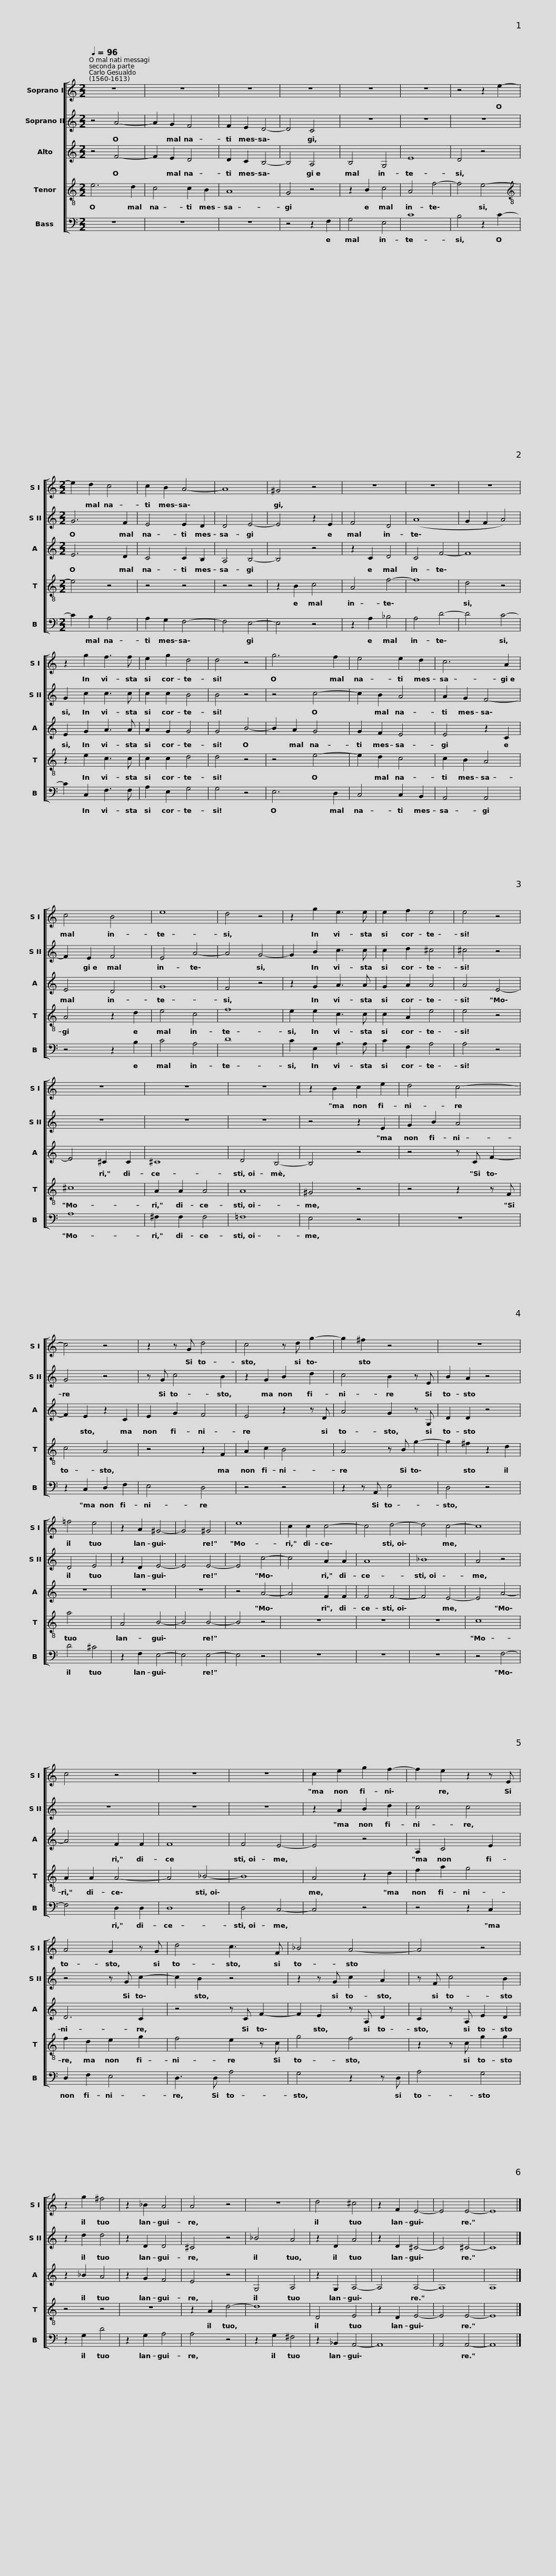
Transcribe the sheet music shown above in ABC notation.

X:1
%%score [ 1 2 3 4 5 ]
L:1/8
Q:1/4=96
M:2/2
I:linebreak $
K:C
V:1 treble
V:2 treble
V:3 treble
V:4 treble-8
V:5 bass
V:1
 z8 | z8 | z8 | z8 | z8 | %5
 z8 | z4 z2 e2- |$[M:2/2] e2 d2 c4 | c2 B2 A4- | A8 | %10
 ^G4 z4 | z8 | z8 | z8 |$ z2 g2 f3 f | %15
 e2 g2 d4 | d4 z4 | g6 f2 | e4 e2 d2 | c6 A2 |$ %20
 c4 B4 | e8 | d4 z4 | z2 g2 e3 e | e2 f2 e4 | %25
 e4 z4 | z8 |$ z8 | z8 | z2 B2 c2 e2 | %30
 d4 c4- | c4 z4 | z2 z G d4 |$ c4 z d g2- | g2 ^f2 z4 | %35
 z8 | =f4 e4 | z2 A2 ^G4- | G4 ^G4 | e8 | %40
 c2 c2 c4- |$ c4 d4- | d4 c4- | c8 | c4 z4 | %45
 z8 | z8 | c2 e2 g2 f2- |$ f2 e2 z2 z E | A4 G2 z G | %50
 d4 c3 F | _B4 A4- | A4 z4 | z2 g2 ^f4 |$ z2 _B2 A4 | %55
 A4 z4 | z8 | d4 ^c4 | z2 F2 E4- | E4 E4- | %60
 E8 |] %61
V:2
 z4 A4- | A2 G2 F4 | F2 E2 D4- | D4 C4 | z8 | %5
 z8 | z8 |$[M:2/2] G6 F2 | E4 E2 D2 | D4 E4- | %10
 E4 z2 E2 | F4 D4 | (A8 | G2 F2 A4) |$ G2 c2 c3 c | %15
 c2 c2 B4 | B4 z4 | z4 c4- | c2 B2 A4 | A2 G2 F4- |$ %20
 F2 E2 F4 | E4 A4- | A4 G4- | G2 B2 c3 c | c2 d2 ^c4 | %25
 ^c4 z4 | z8 |$ z8 | z8 | z4 z2 E2 | %30
 G2 B2 A4 | G4 z4 | z G c4 B2 |$ z2 G2 B2 d2 | c4 B2 z E | %35
 B2 A2 z4 | D4 E4 | z2 D2 E4- | E4 E4- | E4 c4- | %40
 c4 A2 A2 |$ A8 | _B8 | A4 z4 | z8 | %45
 z8 | z8 | z2 A2 B2 d2 |$ c4 c4 | z4 z G c2- | %50
 c2 B2 z4 | z2 z G c2 A2 | z F c4 B2 | z2 d2 d4 |$ z2 D2 D4 | %55
 ^C4 z4 | _B4 A4 | z2 D2 A4 | z2 D2 ^C4- | C4 ^C4- | %60
 C8 |] %61
V:3
 z4 F4- | F2 E2 D4 | D2 C2 B,4- | B,4 A,4 | B,4 G,4 | %5
 E8 | D4 z4 |$[M:2/2] E6 D2 | C4 C2 B,2 | A,4 B,4- | %10
 B,4 z4 | z2 C2 D4 | C4 F4- | F8 |$ E2 G2 A3 A | %15
 A2 G2 G4 | G4 B4- | B2 A2 G4 | G2 F2 E4 | E4 z2 C2 |$ %20
 E4 D4 | G8 | F4 z4 | z2 G2 A3 A | G2 A2 A4 | %25
 A4 E4- | E4 ^C2 C2 |$ ^C8 | D4 B,4- | B,4 z4 | %30
 z4 z C F2- | F2 E2 z2 C2 | E2 G2 F4 |$ E4 z2 z D | A4 G2 z G, | %35
 D2 D2 z4 | z8 | z8 | z8 | z4 A4- | %40
 A4 F2 F2 |$ F4 F4- | F4 E4- | E4 A4- | A4 F2 F2 | %45
 F8 | F4 E4- | E4 z4 |$ A,2 C4 E2 | D6 C2 | %50
 z4 z C F2- | F2 E2 z A, D2 | C2 z A, E2 D2 | z2 _B2 A4 |$ z2 G2 F4 | %55
 E4 z4 | G,4 A,4 | z2 G,2 A,4- | A,4 A,4- | A,8 | %60
 A,8 |] %61
V:4
 e6 d2 | c4 c2 B2 | A8 | G4 z4 | z2 B2 c4 | %5
 A4 f4- | f4 e4- |$[M:2/2][K:treble-8] e4 z4 | z4 z4 | z4 z4 | %10
 z2 B2 c4 | A4 f4- | f8 | d4 z4 |$ z2 e2 c3 c | %15
 c2 c2 d4 | d4 z4 | z4 e4- | e2 d2 c4 | c2 B2 A4 |$ %20
 A4 z2 d2 | e4 c4 | f8 | e2 e2 c3 c | c2 A2 e4 | %25
 e4 z4 | ^c8 |$ A2 A2 A4 | A8 | ^G4 z4 | %30
 z4 z2 z F | c4 A4 | z4 z2 F2 |$ A2 c2 B4 | A4 z B g2- | %35
 g2 ^f2 z2 d2 | a4 x4 | A4 B4- | B4 B4- | B4 z4 | %40
 z8 |$ z8 | z8 | c8 | A2 A2 A4- | %45
 A4 _B4- | B8 | A4 z2 d2 |$ f2 a2 g4 | f2 d2 e2 g2 | %50
 f4 e2 z c | g4 f4 | z2 z c g2 g2 | z4 z4 |$ z8 | %55
 z2 A2 d4- | d8 | D4 E4 | z2 D2 E4- | E4 E4- | %60
 E8 |] %61
V:5
 z8 | z8 | z8 | z4 z2 F,2 | G,4 E,4 | %5
 C8 | B,4 z2 C2- |$[M:2/2] C2 B,2 A,4 | A,2 G,2 F,4- | F,4 E,4- | %10
 E,4 z4 | z2 A,2 _B,4 | A,4 D4- | D4 C4- |$ C2 C,2 F,3 F, | %15
 A,2 E,2 G,4 | G,4 z4 | E,6 D,2 | C,4 C,2 B,,2 | A,,4 A,,4 |$ %20
 z4 z2 B,2 | C4 A,4 | D8 | C2 E,2 A,3 A, | C2 F,2 A,4 | %25
 A,4 z4 | A,8 |$ ^F,2 F,2 F,4 | =F,8 | E,4 z4 | %30
 z8 | z2 C,2 D,2 F,2 | E,4 D,4 |$ z4 z4 | z2 z A,, E,4 | %35
 D,4 z4 | D4 ^C4 | z2 F,2 E,4- | E,4 E,4- | E,4 z4 | %40
 z8 |$ z8 | z8 | z4 F,4- | F,4 D,2 D,2 | %45
 D,8 | D,4 C,4- | C,4 z4 |$ z4 z2 C,2 | D,2 F,2 E,4 | %50
 D,3 D, A,4 | G,4 z2 z D, | A,4 G,4 | z2 G,2 D4 |$ z2 G,2 A,4 | %55
 A,4 z4 | z2 G,2 ^F,4 | z2 _B,,2 A,,4- | A,,8 | A,,4 A,,4- | %60
 A,,8 |] %61
